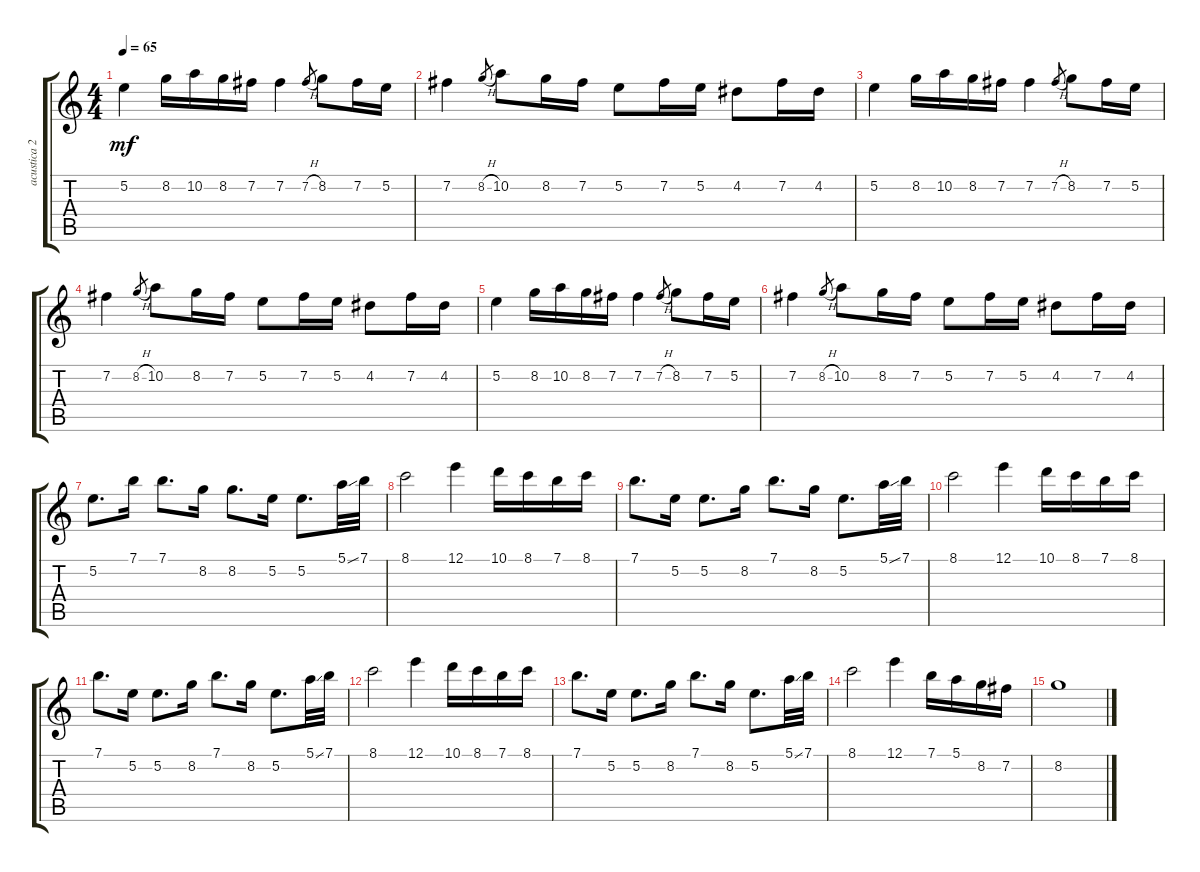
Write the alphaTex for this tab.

\track ("acustica 2" "acustica 2") {instrument acousticguitarnylon}
\staff {score tabs}
\tuning (E4 B3 G3 D3 A2 E2) {hide}
\ts (4 4)
\tempo 65
\clef g2
\ks c
5.2.4{dy mf} 8.2.16 10.2.16 8.2.16 7.2.16 7.2.4 7.2{h}.8{gr} 8.2.8 7.2.16 5.2.16 |
7.2.4 8.2{h}.8{gr} 10.2.8 8.2.16 7.2.16 5.2.8 7.2.16 5.2.16 4.2.8 7.2.16 4.2.16 |
5.2.4 8.2.16 10.2.16 8.2.16 7.2.16 7.2.4 7.2{h}.8{gr} 8.2.8 7.2.16 5.2.16 |
7.2.4 8.2{h}.8{gr} 10.2.8 8.2.16 7.2.16 5.2.8 7.2.16 5.2.16 4.2.8 7.2.16 4.2.16 |
5.2.4 8.2.16 10.2.16 8.2.16 7.2.16 7.2.4 7.2{h}.8{gr} 8.2.8 7.2.16 5.2.16 |
7.2.4 8.2{h}.8{gr} 10.2.8 8.2.16 7.2.16 5.2.8 7.2.16 5.2.16 4.2.8 7.2.16 4.2.16 |
5.2.8{d} 7.1.16 7.1.8{d} 8.2.16 8.2.8{d} 5.2.16 5.2.8{d} 5.1{ss}.32 7.1.32 |
8.1.2 12.1.4 10.1.16 8.1.16 7.1.16 8.1.16 |
7.1.8{d} 5.2.16 5.2.8{d} 8.2.16 7.1.8{d} 8.2.16 5.2.8{d} 5.1{ss}.32 7.1.32 |
8.1.2 12.1.4 10.1.16 8.1.16 7.1.16 8.1.16 |
7.1.8{d} 5.2.16 5.2.8{d} 8.2.16 7.1.8{d} 8.2.16 5.2.8{d} 5.1{ss}.32 7.1.32 |
8.1.2 12.1.4 10.1.16 8.1.16 7.1.16 8.1.16 |
7.1.8{d} 5.2.16 5.2.8{d} 8.2.16 7.1.8{d} 8.2.16 5.2.8{d} 5.1{ss}.32 7.1.32 |
8.1.2 12.1.4 7.1.16 5.1.16 8.2.16 7.2.16 |
8.2.1
